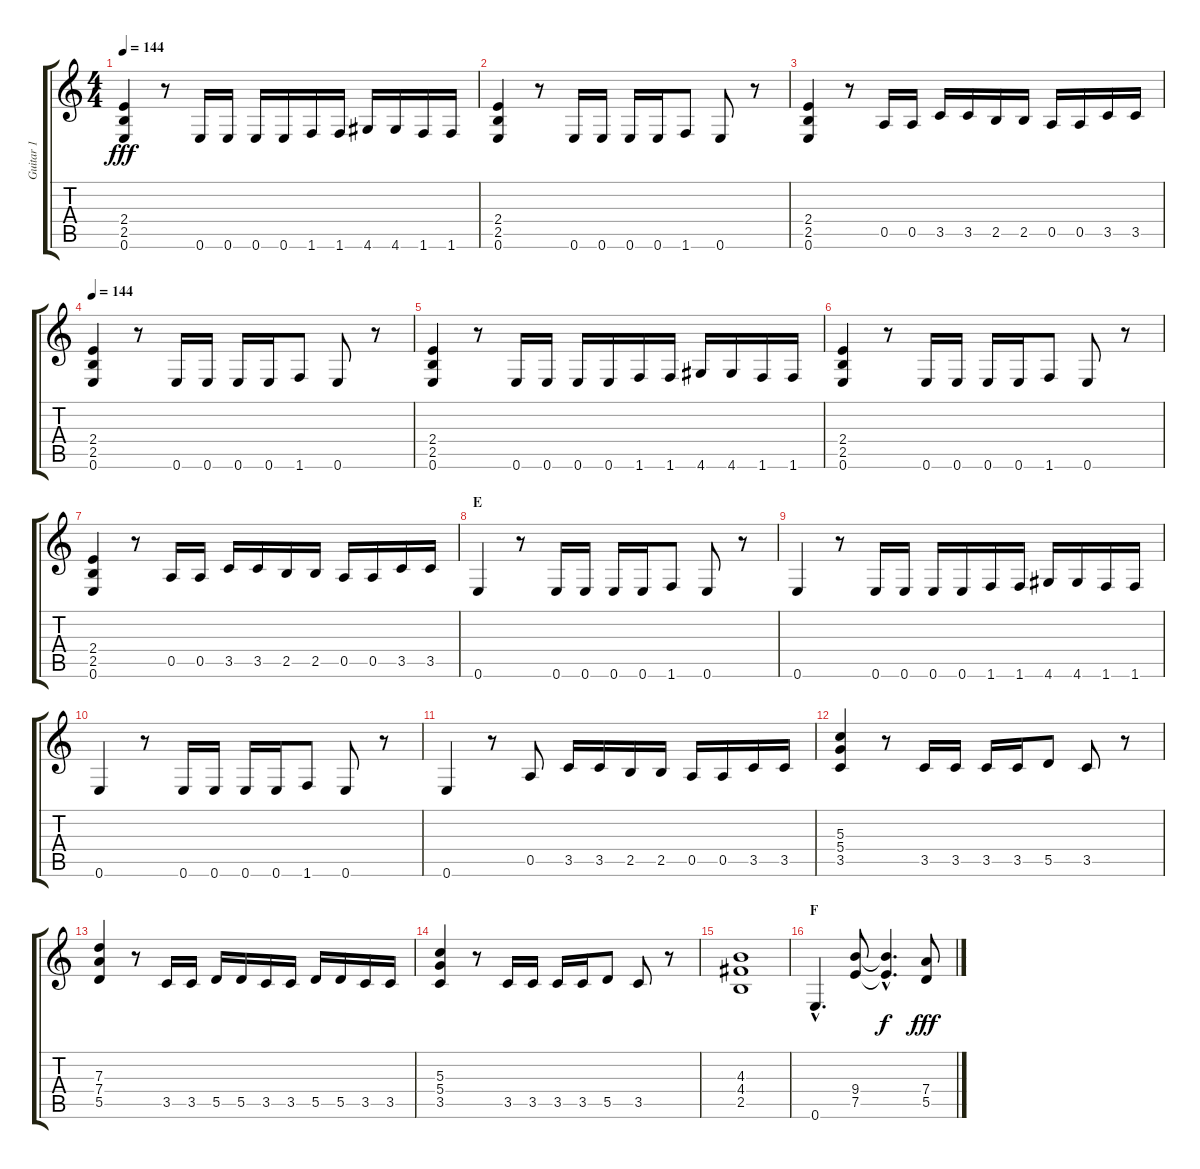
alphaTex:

\track ("Guitar 1" "Guitar 1") {instrument distortionguitar}
\staff {score tabs}
\tuning (E4 B3 G3 D3 A2 E2) {hide}
\ts (4 4)
\tempo 144
\clef g2
\ks c
(2.4 2.5 0.6).4{dy fff} r.8 0.6.16 0.6.16 0.6.16 0.6.16 1.6.16 1.6.16 4.6.16 4.6.16 1.6.16 1.6.16 |
(2.4 2.5 0.6).4 r.8 0.6.16 0.6.16 0.6.16 0.6.16 1.6.8 0.6.8 r.8 |
(2.4 2.5 0.6).4 r.8 0.5.16 0.5.16 3.5.16 3.5.16 2.5.16 2.5.16 0.5.16 0.5.16 3.5.16 3.5.16 |
\tempo 144
(2.4 2.5 0.6).4 r.8 0.6.16 0.6.16 0.6.16 0.6.16 1.6.8 0.6.8 r.8 |
(2.4 2.5 0.6).4 r.8 0.6.16 0.6.16 0.6.16 0.6.16 1.6.16 1.6.16 4.6.16 4.6.16 1.6.16 1.6.16 |
(2.4 2.5 0.6).4 r.8 0.6.16 0.6.16 0.6.16 0.6.16 1.6.8 0.6.8 r.8 |
(2.4 2.5 0.6).4 r.8 0.5.16 0.5.16 3.5.16 3.5.16 2.5.16 2.5.16 0.5.16 0.5.16 3.5.16 3.5.16 |
\section ("" "E")
0.6.4 r.8 0.6.16 0.6.16 0.6.16 0.6.16 1.6.8 0.6.8 r.8 |
0.6.4 r.8 0.6.16 0.6.16 0.6.16 0.6.16 1.6.16 1.6.16 4.6.16 4.6.16 1.6.16 1.6.16 |
0.6.4 r.8 0.6.16 0.6.16 0.6.16 0.6.16 1.6.8 0.6.8 r.8 |
0.6.4 r.8 0.5.8 3.5.16 3.5.16 2.5.16 2.5.16 0.5.16 0.5.16 3.5.16 3.5.16 |
(5.3 5.4 3.5).4 r.8 3.5.16 3.5.16 3.5.16 3.5.16 5.5.8 3.5.8 r.8 |
(7.3 7.4 5.5).4 r.8 3.5.16 3.5.16 5.5.16 5.5.16 3.5.16 3.5.16 5.5.16 5.5.16 3.5.16 3.5.16 |
(5.3 5.4 3.5).4 r.8 3.5.16 3.5.16 3.5.16 3.5.16 5.5.8 3.5.8 r.8 |
(4.3 4.4 2.5).1 |
\section ("" "F")
0.6{hac}.4{d} (9.4 7.5).8 (9.4{hac t} 7.5{hac t}).4{d dy f} (7.4 5.5).8{dy fff}
